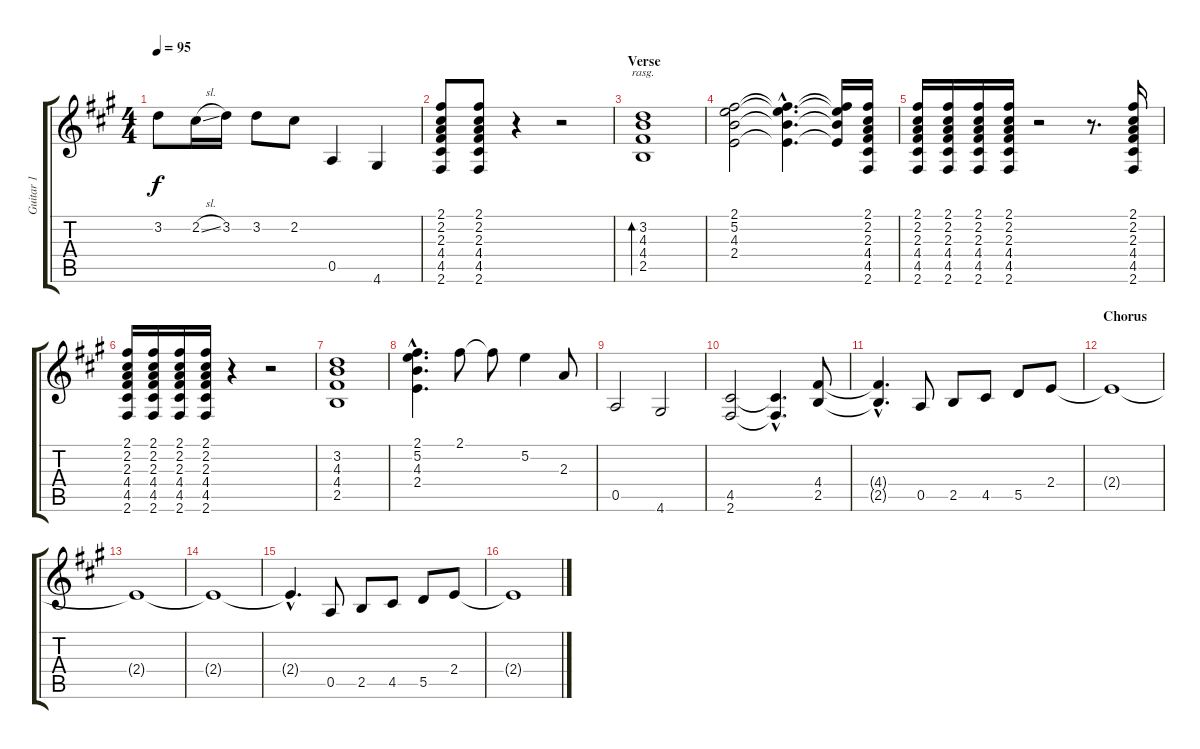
\track ("Guitar 1" "Guitar 1") {instrument distortionguitar}
\staff {score tabs}
\tuning (E4 B3 G3 D3 A2 E2) {hide}
\ts (4 4)
\tempo 95
\clef g2
\ks a
3.2.8{dy f} 2.2{sl}.16 3.2.16 3.2.8 2.2.8 0.5.4 4.6.4 |
(2.1 2.2 2.3 4.4 4.5 2.6).8 (2.1 2.2 2.3 4.4 4.5 2.6).8 r.4 r.2 |
\section ("" "Verse")
(3.2 4.3 4.4 2.5).1{bd 60 rasg ii} |
(2.1 5.2 4.3 2.4).2 (2.1{hac t} 5.2{hac t} 4.3{hac t} 2.4{hac t}).4{d} (2.1{t} 5.2{t} 4.3{t} 2.4{t}).16 (2.1 2.2 2.3 4.4 4.5 2.6).16 |
(2.1 2.2 2.3 4.4 4.5 2.6).16 (2.1 2.2 2.3 4.4 4.5 2.6).16 (2.1 2.2 2.3 4.4 4.5 2.6).16 (2.1 2.2 2.3 4.4 4.5 2.6).16 r.2 r.8{d} (2.1 2.2 2.3 4.4 4.5 2.6).16 |
(2.1 2.2 2.3 4.4 4.5 2.6).16 (2.1 2.2 2.3 4.4 4.5 2.6).16 (2.1 2.2 2.3 4.4 4.5 2.6).16 (2.1 2.2 2.3 4.4 4.5 2.6).16 r.4 r.2 |
(3.2 4.3 4.4 2.5).1 |
(2.1{hac} 5.2{hac} 4.3{hac} 2.4{hac}).4{d} 2.1.8 2.1{t}.8 5.2.4 2.3.8 |
0.5.2 4.6.2 |
(4.5 2.6).2 (4.5{hac t} 2.6{hac t}).4{d} (4.4 2.5).8 |
(4.4{hac t} 2.5{hac t}).4{d} 0.5.8 2.5.8 4.5.8 5.5.8 2.4.8 |
\section ("" "Chorus")
2.4{t}.1 |
2.4{t}.1 |
2.4{t}.1 |
2.4{hac t}.4{d} 0.5.8 2.5.8 4.5.8 5.5.8 2.4.8 |
2.4{t}.1
